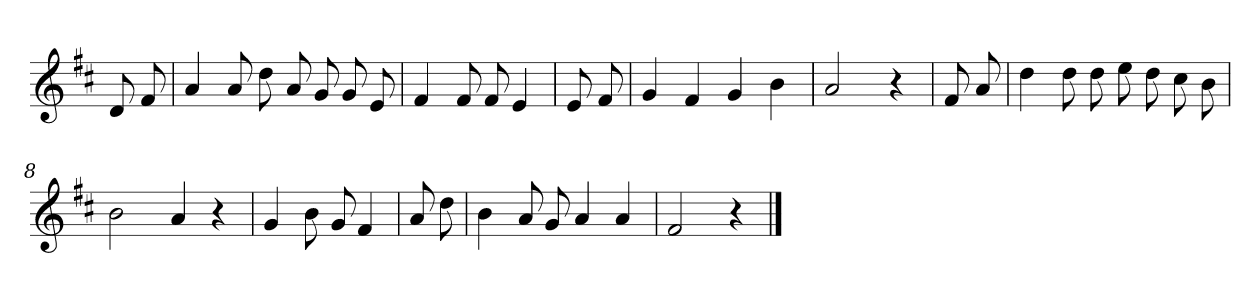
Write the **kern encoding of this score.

**kern
*part1
*staff1
*clefG2
*k[f#c#]
*D:
=
8d
8f#
=1
4a
8a
8dd
8a
8g
8g
8e
=2
4f#
8f#
8f#
4e
=3
8e
8f#
=4
4g
4f#
4g
4b
=5
2a
4r
=6
8f#
8a
=7
4dd
8dd
8dd
8ee
8dd
8cc#
8b
=8
2b
4a
4r
=9
4g
8b
8g
4f#
=10
8a
8dd
=11
4b
8a
8g
4a
4a
=12
2f#
4r
==
*-
